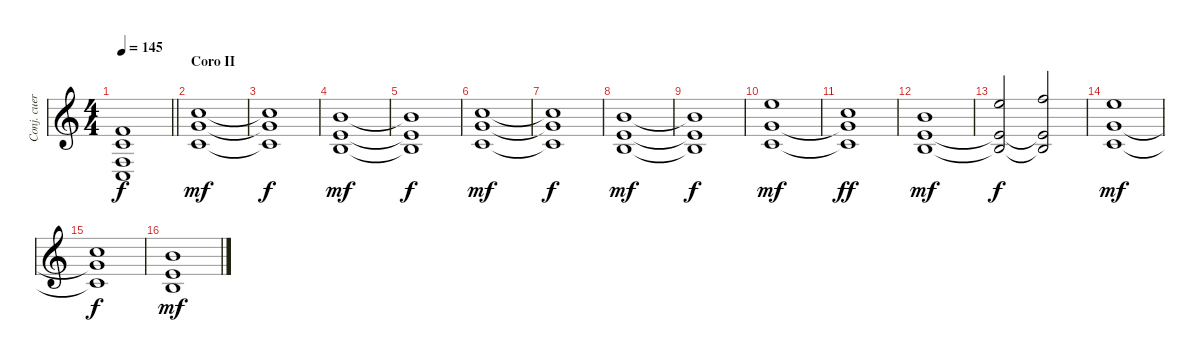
\track ("Conj. cuerdas" "Conj. cuer") {instrument stringensemble2}
\staff {score}
\tuning (E4 B3 G3 D3 A2 E2) {hide}
\ts (4 4)
\tempo 145
\clef g2
\barLineRight lightlight
\ks c
(10.3{t} 10.4{t} 8.5{t} 8.6{t}).1{dy f} |
\section ("" "Coro II")
(8.1 8.2 5.3).1{dy mf} |
(8.1{t} 8.2{t} 5.3{t}).1{dy f} |
(7.1 5.2 4.3).1{dy mf} |
(7.1{t} 5.2{t} 4.3{t}).1{dy f} |
(8.1 8.2 5.3).1{dy mf} |
(8.1{t} 8.2{t} 5.3{t}).1{dy f} |
(7.1 5.2 4.3).1{dy mf} |
(7.1{t} 5.2{t} 4.3{t}).1{dy f} |
(12.1 8.2 5.3).1{dy mf} |
(8.1 8.2{t} 5.3{t}).1{dy ff} |
(7.1 5.2 4.3).1{dy mf} |
(12.1 5.2{t} 4.3{t}).2{dy f} (13.1 5.2{t} 4.3{t}).2 |
(12.1 8.2 5.3).1{dy mf} |
(8.1 8.2{t} 5.3{t}).1{dy f} |
(7.1 5.2 4.3).1{dy mf}
